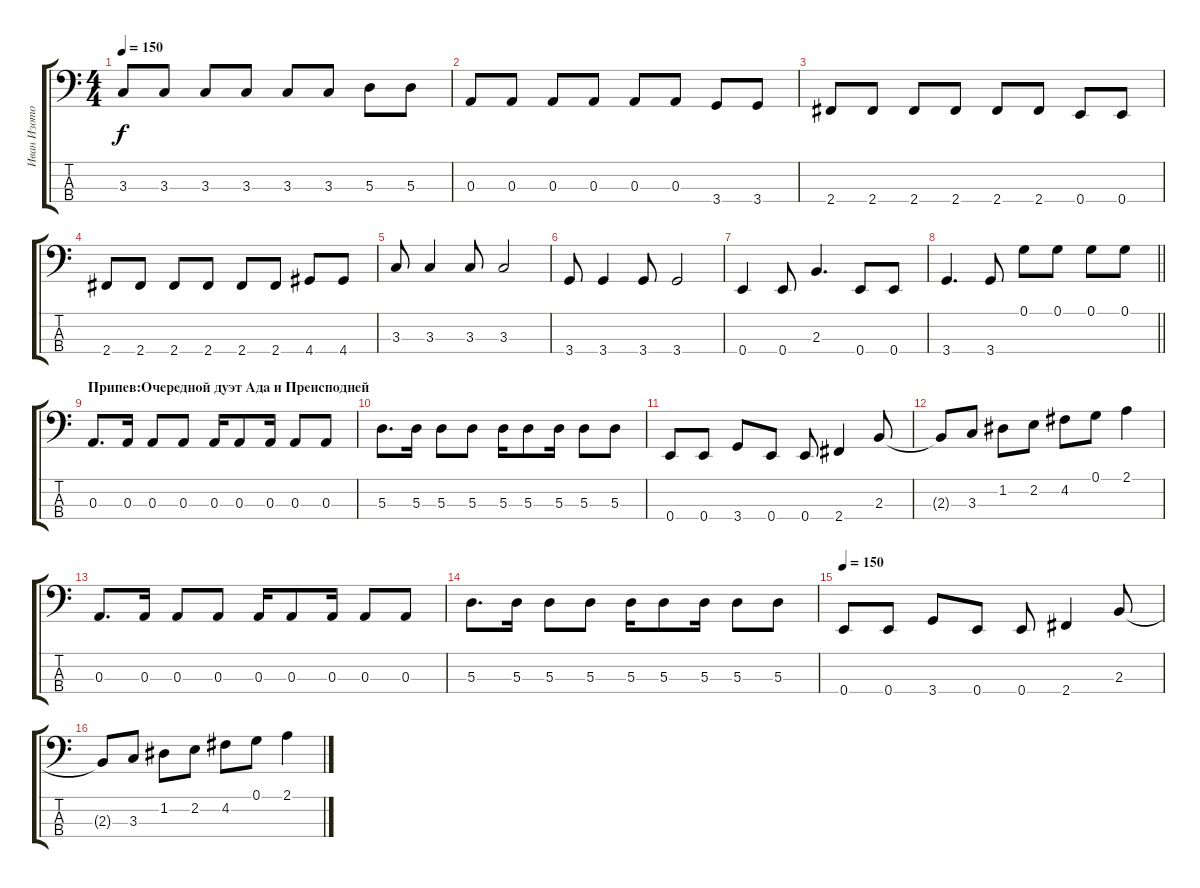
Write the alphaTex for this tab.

\track ("Иван Изотов" "Иван Изото") {instrument electricbasspick}
\staff {score tabs}
\tuning (G2 D2 A1 E1) {hide}
\ts (4 4)
\tempo 150
\clef f4
\ks c
3.3.8{dy f} 3.3.8 3.3.8 3.3.8 3.3.8 3.3.8 5.3.8 5.3.8 |
0.3.8 0.3.8 0.3.8 0.3.8 0.3.8 0.3.8 3.4.8 3.4.8 |
2.4.8 2.4.8 2.4.8 2.4.8 2.4.8 2.4.8 0.4.8 0.4.8 |
2.4.8 2.4.8 2.4.8 2.4.8 2.4.8 2.4.8 4.4.8 4.4.8 |
3.3.8 3.3.4 3.3.8 3.3.2 |
3.4.8 3.4.4 3.4.8 3.4.2 |
0.4.4 0.4.8 2.3.4{d} 0.4.8 0.4.8 |
\barLineRight lightlight
3.4.4{d} 3.4.8 0.1.8 0.1.8 0.1.8 0.1.8 |
\section ("" "Припев:Очередной дуэт Ада и Преисподней")
0.3.8{d} 0.3.16 0.3.8 0.3.8 0.3.16 0.3.8 0.3.16 0.3.8 0.3.8 |
5.3.8{d} 5.3.16 5.3.8 5.3.8 5.3.16 5.3.8 5.3.16 5.3.8 5.3.8 |
0.4.8 0.4.8 3.4.8 0.4.8 0.4.8 2.4.4 2.3.8 |
2.3{t}.8 3.3.8 1.2.8 2.2.8 4.2.8 0.1.8 2.1.4 |
0.3.8{d} 0.3.16 0.3.8 0.3.8 0.3.16 0.3.8 0.3.16 0.3.8 0.3.8 |
5.3.8{d} 5.3.16 5.3.8 5.3.8 5.3.16 5.3.8 5.3.16 5.3.8 5.3.8 |
\tempo 150
0.4.8 0.4.8 3.4.8 0.4.8 0.4.8 2.4.4 2.3.8 |
2.3{t}.8 3.3.8 1.2.8 2.2.8 4.2.8 0.1.8 2.1.4
